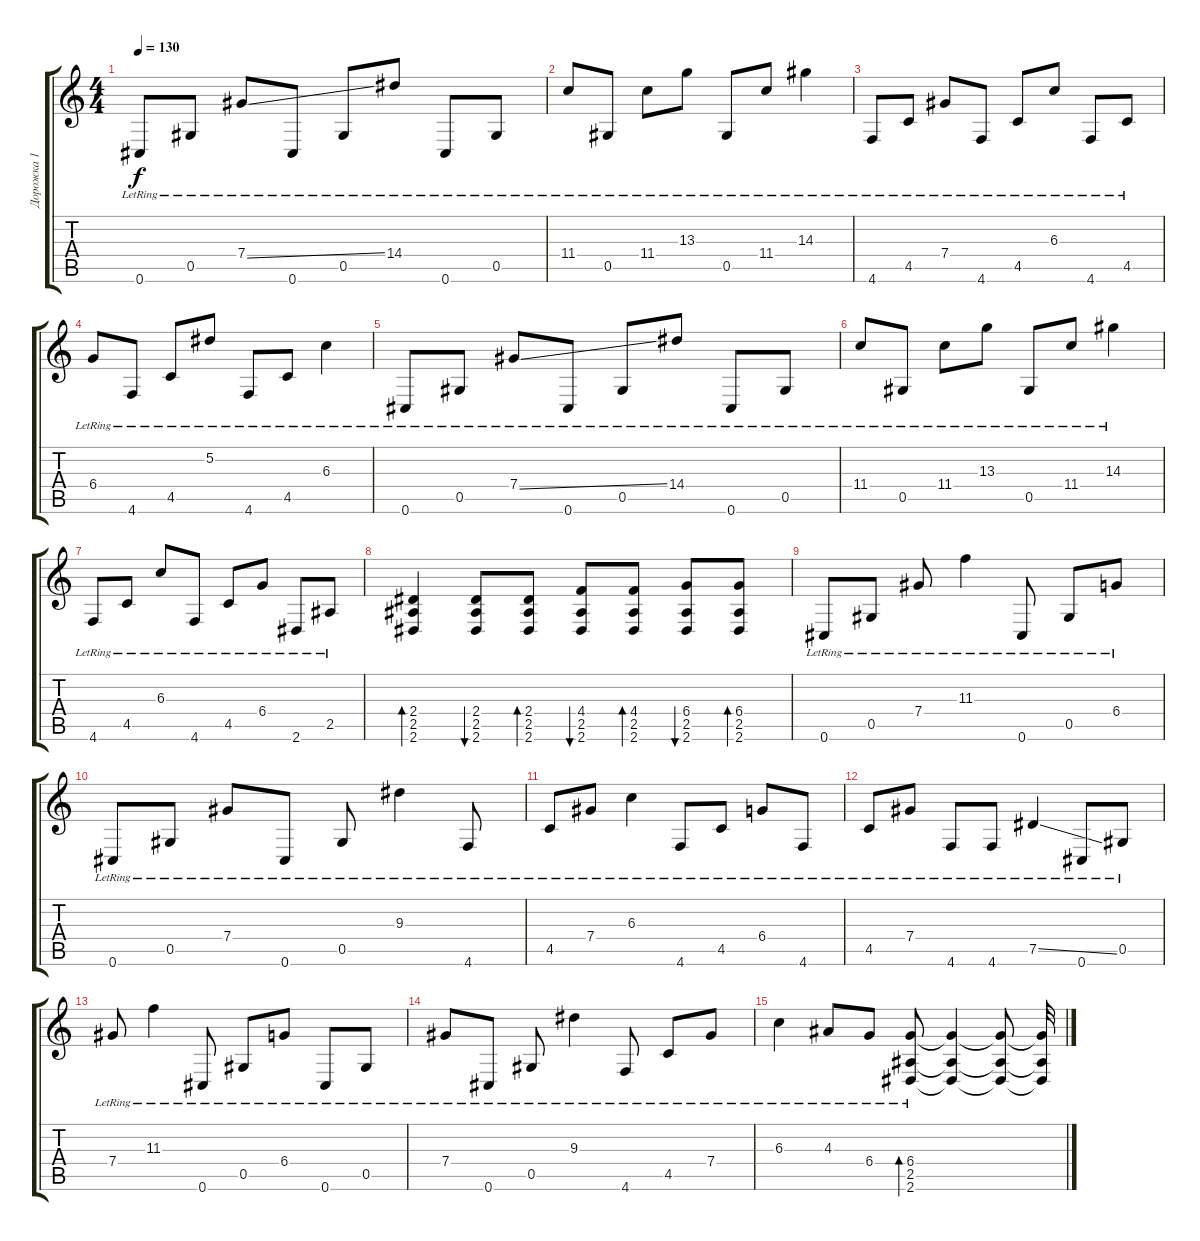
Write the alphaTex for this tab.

\track ("Дорожка 1" "Дорожка 1") {instrument acousticguitarsteel}
\staff {score tabs}
\tuning (Eb4 Bb3 Gb3 Db3 Ab2 Db2) {hide}
\ts (4 4)
\tempo 130
\clef g2
\ks aminor
0.6{lr}.8{dy f} 0.5{lr}.8 7.4{ss lr}.8 0.6{lr}.8 0.5{lr}.8 14.4{lr}.8 0.6{lr}.8 0.5{lr}.8 |
11.4{lr}.8 0.5{lr}.8 11.4{lr}.8 13.3{lr}.8 0.5{lr}.8 11.4{lr}.8 14.3{lr}.4 |
4.6{lr}.8 4.5{lr}.8 7.4{lr}.8 4.6{lr}.8 4.5{lr}.8 6.3{lr}.8 4.6{lr}.8 4.5{lr}.8 |
6.4{lr}.8 4.6{lr}.8 4.5{lr}.8 5.2{lr}.8 4.6{lr}.8 4.5{lr}.8 6.3{lr}.4 |
0.6{lr}.8 0.5{lr}.8 7.4{ss lr}.8 0.6{lr}.8 0.5{lr}.8 14.4{lr}.8 0.6{lr}.8 0.5{lr}.8 |
11.4{lr}.8 0.5{lr}.8 11.4{lr}.8 13.3{lr}.8 0.5{lr}.8 11.4{lr}.8 14.3{lr}.4 |
4.6{lr}.8 4.5{lr}.8 6.3{lr}.8 4.6{lr}.8 4.5{lr}.8 6.4{lr}.8 2.6{lr}.8 2.5{lr}.8 |
(2.4 2.5 2.6).4{bd 60} (2.4 2.5 2.6).8{bu 60} (2.4 2.5 2.6).8{bd 60} (4.4 2.5 2.6).8{bu 60} (4.4 2.5 2.6).8{bd 60} (6.4 2.5 2.6).8{bu 60} (6.4 2.5 2.6).8{bd 60} |
0.6{lr}.8 0.5{lr}.8 7.4{lr}.8 11.3{lr}.4 0.6{lr}.8 0.5{lr}.8 6.4{lr}.8 |
0.6{lr}.8 0.5{lr}.8 7.4{lr}.8 0.6{lr}.8 0.5{lr}.8 9.3{lr}.4 4.6{lr}.8 |
4.5{lr}.8 7.4{lr}.8 6.3{lr}.4 4.6{lr}.8 4.5{lr}.8 6.4{lr}.8 4.6{lr}.8 |
4.5{lr}.8 7.4{lr}.8 4.6{lr}.8 4.6{lr}.8 7.5{ss lr}.4 0.6{lr}.8 0.5{lr}.8 |
7.4{lr}.8 11.3{lr}.4 0.6{lr}.8 0.5{lr}.8 6.4{lr}.8 0.6{lr}.8 0.5{lr}.8 |
7.4{lr}.8 0.6{lr}.8 0.5{lr}.8 9.3{lr}.4 4.6{lr}.8 4.5{lr}.8 7.4{lr}.8 |
6.3{lr}.4 4.3{lr}.8 6.4{lr}.8 (6.4{lr} 2.5{lr} 2.6{lr}).8{bd 60} (6.4{t} 2.5{t} 2.6{t}).4 (6.4{t} 2.5{t} 2.6{t}).8 (6.4{t} 2.5{t} 2.6{t}).32
